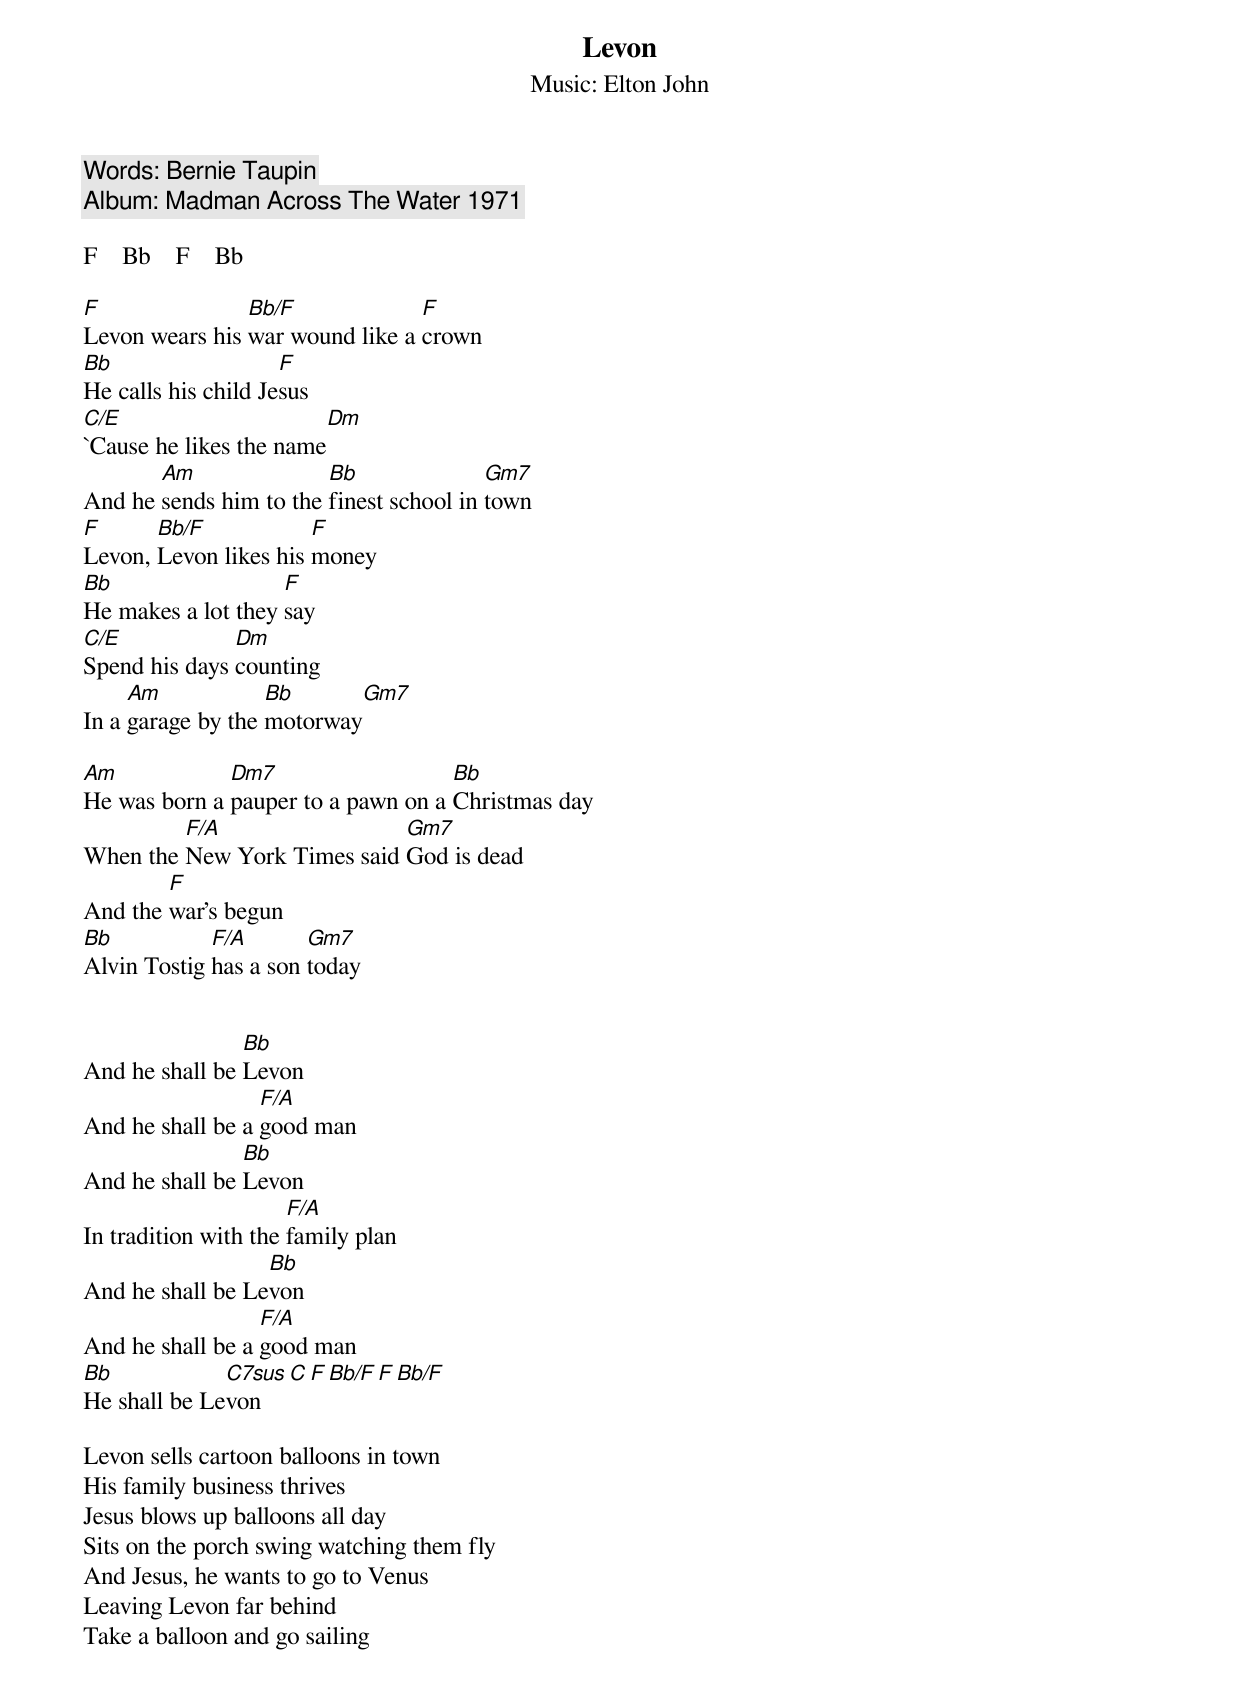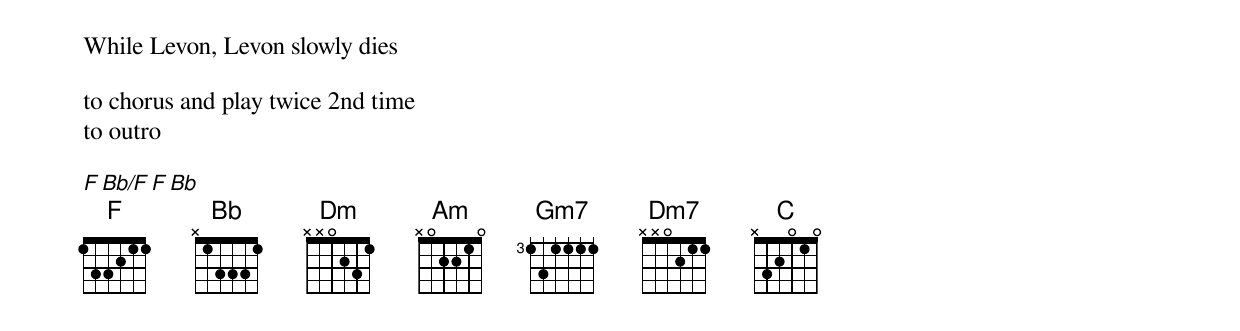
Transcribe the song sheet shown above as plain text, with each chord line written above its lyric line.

Levon
Music: Elton John
Words: Bernie Taupin
Album: Madman Across The Water 1971

F    Bb    F    Bb

F               Bb/F             F
Levon wears his war wound like a crown
Bb                   F
He calls his child Jesus
C/E                        Dm
`Cause he likes the name
       Am               Bb               Gm7
And he sends him to the finest school in town
F      Bb/F            F
Levon, Levon likes his money
Bb                  F
He makes a lot they say
C/E            Dm
Spend his days counting
     Am            Bb        Gm7
In a garage by the motorway

Am            Dm7                   Bb
He was born a pauper to a pawn on a Christmas day
         F/A                 Gm7
When the New York Times said God is dead
        F
And the war's begun
Bb           F/A       Gm7
Alvin Tostig has a son today


                Bb
And he shall be Levon
                  F/A
And he shall be a good man
                Bb
And he shall be Levon
                      F/A
In tradition with the family plan
                  Bb
And he shall be Levon
                  F/A
And he shall be a good man
Bb            C7sus    C     F   Bb/F    F    Bb/F
He shall be Levon

Levon sells cartoon balloons in town
His family business thrives
Jesus blows up balloons all day
Sits on the porch swing watching them fly
And Jesus, he wants to go to Venus
Leaving Levon far behind
Take a balloon and go sailing
While Levon, Levon slowly dies

to chorus and play twice 2nd time
to outro

F    Bb/F    F    Bb
